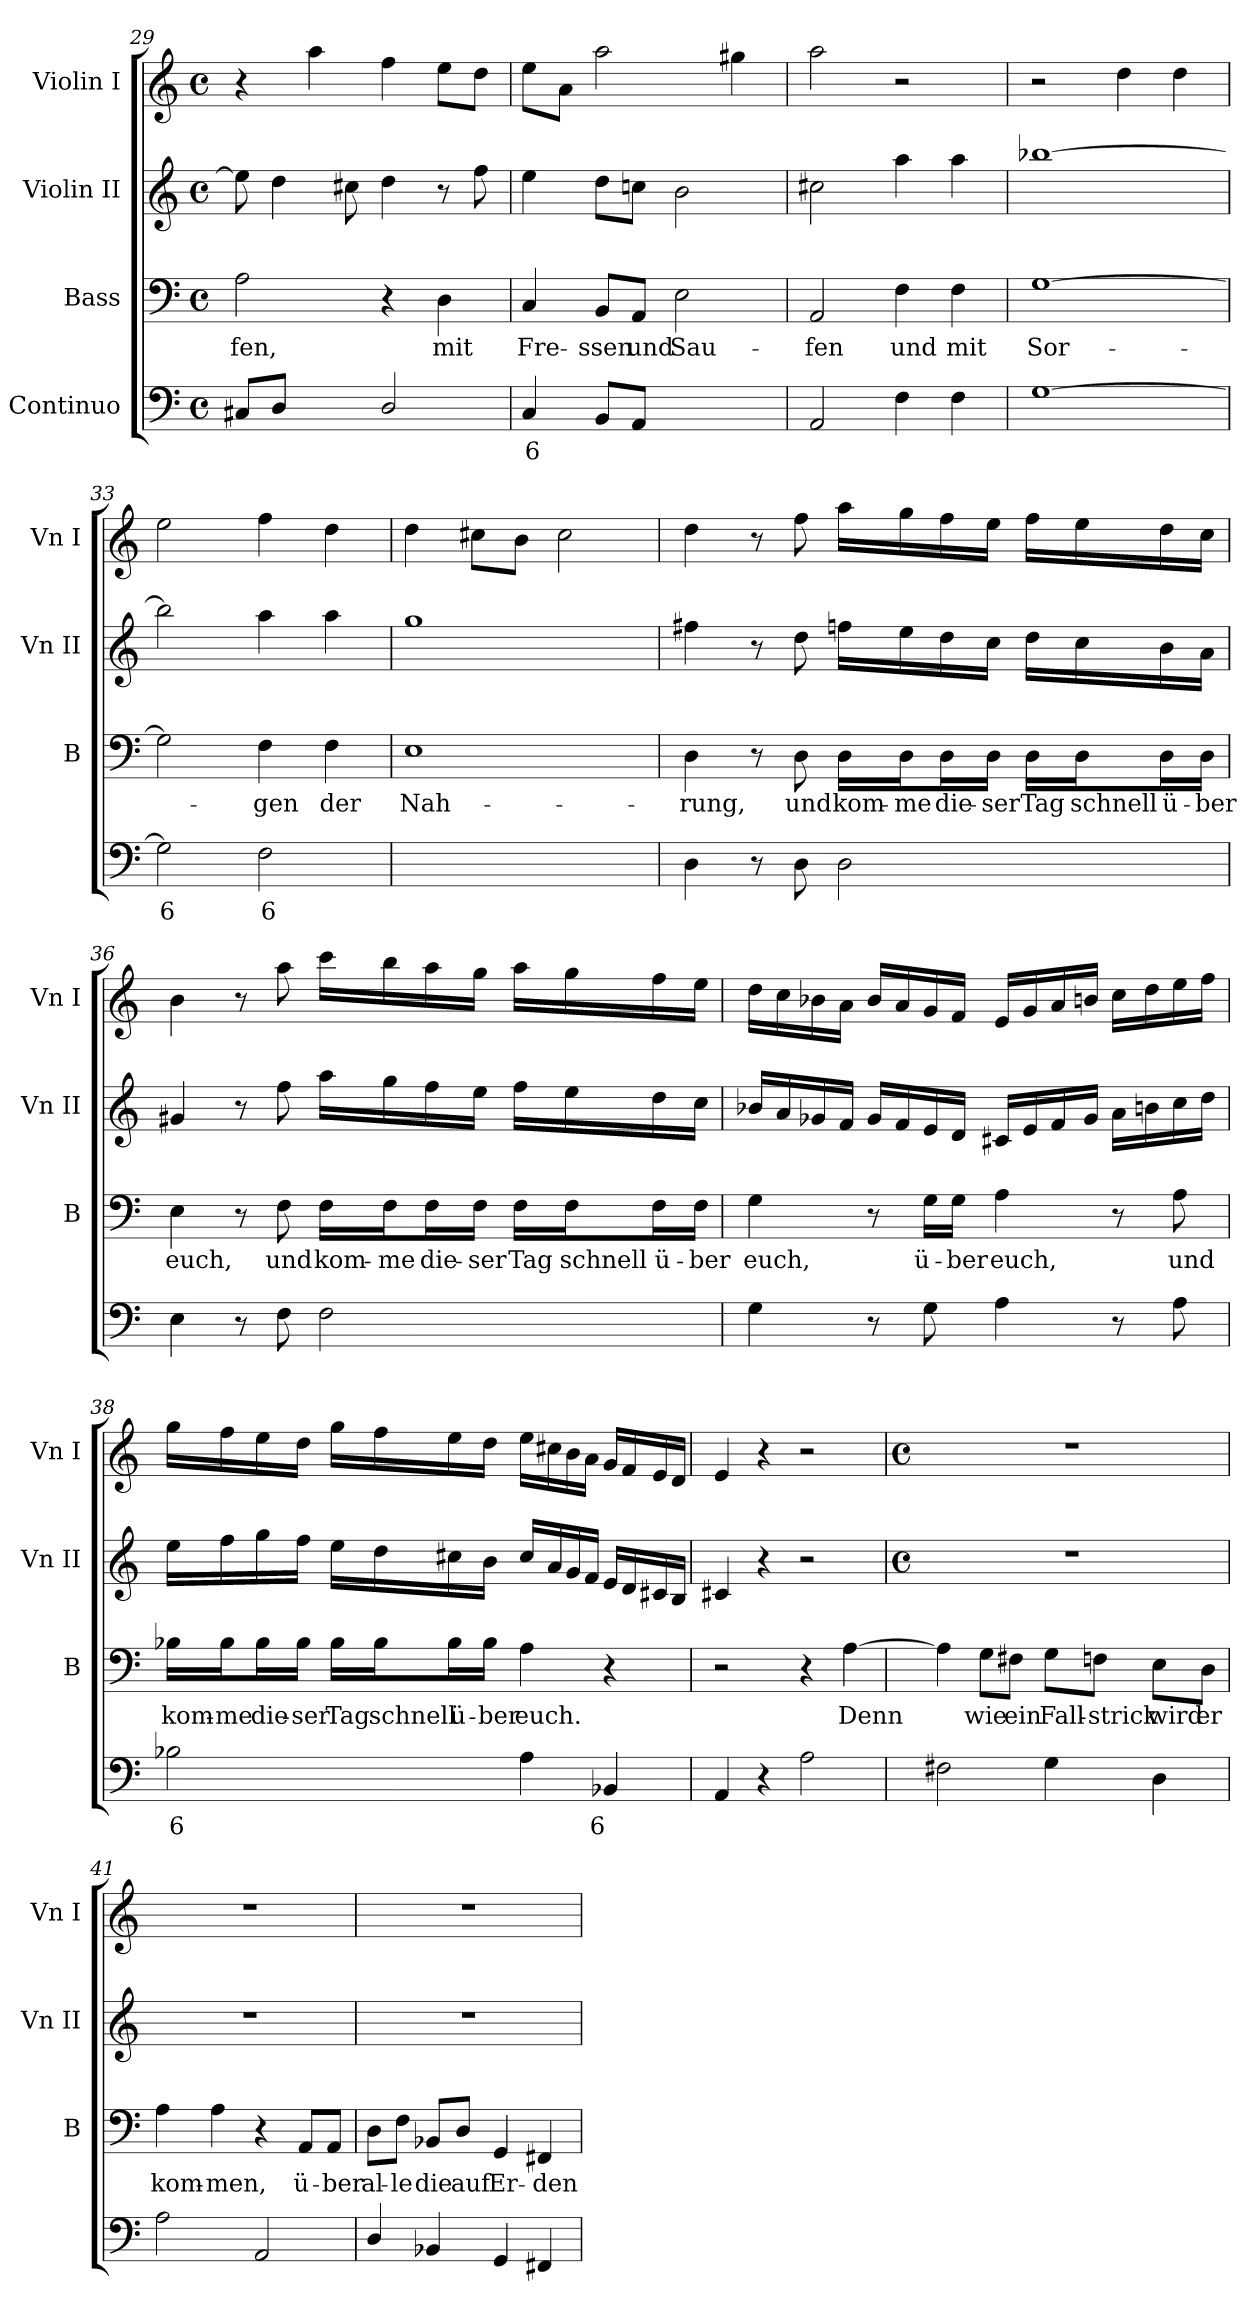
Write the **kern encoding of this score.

**kern	**text	**kern	**text	**kern	**kern
*part4	*part4	*part3	*part3	*part2	*part1
*staff4	*staff4	*staff3	*staff3	*staff2	*staff1
*I"Continuo	*	*I"Bass	*	*I"Violin II	*I"Violin I
*	*	*I'B	*	*I'Vn II	*I'Vn I
*clefF4	*	*clefF4	*	*clefG2	*clefG2
*k[]	*	*k[]	*	*k[]	*k[]
*C:	*	*C:	*	*C:	*C:
*M4/4	*	*M4/4	*	*M4/4	*M4/4
*met(c)	*	*met(c)	*	*met(c)	*met(c)
=29	=29	=29	=29	=29	=29
!	!	!	!LO:LY:b	!	!
8C#XL	.	2A	fen,	8ee]	4r
8DJ	.	.	.	4dd	.
!	!LO:LY:b	!	!	!	!
[8AALyy	4	.	.	.	4aa
8AAJyy]	.	.	.	8cc#X	.
2D/	.	4r	.	4dd	4ff
!	!	!	!LO:LY:b	!	!
.	.	4D	mit	8r	8eeL
.	.	.	.	8ff	8ddJ
!!LO:LB:g=z
=30	=30	=30	=30	=30	=30
!	!LO:LY:b	!	!LO:LY:b	!	!
4C	6	4C	Fre-	4ee	8eeL
.	.	.	.	.	8aJ
!	!	!	!LO:LY:b	!	!
8BBL	.	8BB/L	-ssen	8ddL	2aa
!	!	!	!LO:LY:b	!	!
8AAJ	.	8AA/J	und	8ccnJ	.
!	!LO:LY:b	!	!LO:LY:b	!	!
[4Eyy	4	2E	Sau-	2b	.
4Eyy]	.	.	.	.	4gg#X
=31	=31	=31	=31	=31	=31
!	!	!	!LO:LY:b	!	!
2AA	.	2AA	-fen	2cc#X	2aa
!	!	!	!LO:LY:b	!	!
4F	.	4F	und	4aa	2r
!	!	!	!LO:LY:b	!	!
4F	.	4F	mit	4aa	.
=32	=32	=32	=32	=32	=32
!	!	!	!LO:LY:b	!	!
[1G	.	[1G	Sor-	[1bb-X	2r
.	.	.	.	.	4dd
.	.	.	.	.	4dd
=33	=33	=33	=33	=33	=33
!	!LO:LY:b	!	!	!	!
2G]	6	2G]	.	2bb-]	2ee
!	!LO:LY:b	!	!LO:LY:b	!	!
2F	6	4F	gen	4aa	4ff
!	!	!	!LO:LY:b	!	!
.	.	4F	der	4aa	4dd
=34	=34	=34	=34	=34	=34
!	!LO:LY:b	!	!LO:LY:b	!	!
[2Eyy	7	1E	Nah-	1gg	4dd
.	.	.	.	.	8cc#XL
.	.	.	.	.	8bJ
!	!LO:LY:b	!	!	!	!
2Eyy]	6	.	.	.	2cc#
!!LO:LB:g=z
=35	=35	=35	=35	=35	=35
!	!	!	!LO:LY:b	!	!
4D	.	4D	-rung,	4ff#X	4dd
8r	.	8r	.	8r	8r
!	!	!	!LO:LY:b	!	!
8D	.	8D	und	8dd	8ff
!	!	!	!LO:LY:b	!	!
2D	.	16D\LL	kom-	16ffnLL	16aaLL
!	!	!	!LO:LY:b	!	!
.	.	16D\J	-me	16ee	16gg
!	!	!	!LO:LY:b	!	!
.	.	16D\L	die-	16dd	16ff
!	!	!	!LO:LY:b	!	!
.	.	16D\JJ	-ser	16ccJJ	16eeJJ
!	!	!	!LO:LY:b	!	!
.	.	16D\LL	Tag	16ddLL	16ffLL
!	!	!	!LO:LY:b	!	!
.	.	16D\J	schnell	16cc	16ee
!	!	!	!LO:LY:b	!	!
.	.	16D\L	ü-	16b	16dd
!	!	!	!LO:LY:b	!	!
.	.	16D\JJ	-ber	16aJJ	16ccJJ
=36	=36	=36	=36	=36	=36
!	!	!	!LO:LY:b	!	!
4E	.	4E	euch,	4g#X	4b
8r	.	8r	.	8r	8r
!	!	!	!LO:LY:b	!	!
8F	.	8F	und	8ff	8aa
!	!	!	!LO:LY:b	!	!
2F	.	16F\LL	kom-	16aaLL	16cccLL
!	!	!	!LO:LY:b	!	!
.	.	16F\J	-me	16gg	16bb
!	!	!	!LO:LY:b	!	!
.	.	16F\L	die-	16ff	16aa
!	!	!	!LO:LY:b	!	!
.	.	16F\JJ	-ser	16eeJJ	16ggJJ
!	!	!	!LO:LY:b	!	!
.	.	16F\LL	Tag	16ffLL	16aaLL
!	!	!	!LO:LY:b	!	!
.	.	16F\J	schnell	16ee	16gg
!	!	!	!LO:LY:b	!	!
.	.	16F\L	ü-	16dd	16ff
!	!	!	!LO:LY:b	!	!
.	.	16F\JJ	-ber	16ccJJ	16eeJJ
!!LO:LB:g=z
=37	=37	=37	=37	=37	=37
!	!	!	!LO:LY:b	!	!
4G	.	4G	euch,	16b-XLL	16ddLL
.	.	.	.	16a	16cc
.	.	.	.	16g-X	16b-X
.	.	.	.	16fJJ	16aJJ
8r	.	8r	.	16g-LL	16b-LL
.	.	.	.	16f	16a
!	!	!	!LO:LY:b	!	!
8G	.	16G\LL	ü-	16e	16g
!	!	!	!LO:LY:b	!	!
.	.	16G\JJ	-ber	16dJJ	16fJJ
!	!	!	!LO:LY:b	!	!
4A	.	4A	euch,	16c#XLL	16eLL
.	.	.	.	16e	16g
.	.	.	.	16f	16a
.	.	.	.	16g-JJ	16bnJJ
8r	.	8r	.	16aLL	16ccLL
.	.	.	.	16bn	16dd
!	!	!	!LO:LY:b	!	!
8A	.	8A	und	16cc	16ee
.	.	.	.	16ddJJ	16ffJJ
=38	=38	=38	=38	=38	=38
!	!LO:LY:b	!	!LO:LY:b	!	!
2B-X	6	16B-X\LL	kom-	16eeLL	16ggLL
!	!	!	!LO:LY:b	!	!
.	.	16B-\J	-me	16ff	16ff
!	!	!	!LO:LY:b	!	!
.	.	16B-\L	die-	16gg	16ee
!	!	!	!LO:LY:b	!	!
.	.	16B-\JJ	-ser	16ffJJ	16ddJJ
!	!	!	!LO:LY:b	!	!
.	.	16B-\LL	Tag	16eeLL	16ggLL
!	!	!	!LO:LY:b	!	!
.	.	16B-\J	schnell	16dd	16ff
!	!	!	!LO:LY:b	!	!
.	.	16B-\L	ü-	16cc#X	16ee
!	!	!	!LO:LY:b	!	!
.	.	16B-\JJ	-ber	16bJJ	16ddJJ
!	!	!	!LO:LY:b	!	!
4A	.	4A	euch.	16cc#LL	16eeLL
.	.	.	.	16a	16cc#X
.	.	.	.	16g	16b
.	.	.	.	16fJJ	16aJJ
!	!LO:LY:b	!	!	!	!
4BB-X	6	4r	.	16eLL	16gLL
.	.	.	.	16d	16f
.	.	.	.	16c#X	16e
.	.	.	.	16BJJ	16dJJ
=39	=39	=39	=39	=39	=39
4AA	.	2r	.	4c#X	4e
4r	.	.	.	4r	4r
2A	.	4r	.	2r	2r
!	!	!	!LO:LY:b	!	!
.	.	[4A	Denn	.	.
!!LO:LB:g=z
=40	=40	=40	=40	=40	=40
*	*	*	*	*M4/4	*M4/4
*	*	*	*	*met(c)	*met(c)
2F#X	.	4A]	.	1r	1r
!	!	!	!LO:LY:b	!	!
.	.	8G\L	wie	.	.
!	!	!	!LO:LY:b	!	!
.	.	8F#X\J	ein	.	.
!	!	!	!LO:LY:b	!	!
4G	.	8G\L	Fall-	.	.
!	!	!	!LO:LY:b	!	!
.	.	8Fn\J	-strick	.	.
!	!	!	!LO:LY:b	!	!
4D	.	8E\L	wird	.	.
!	!	!	!LO:LY:b	!	!
.	.	8D\J	er	.	.
=41	=41	=41	=41	=41	=41
!	!	!	!LO:LY:b	!	!
2A	.	4A	kom-	1r	1r
!	!	!	!LO:LY:b	!	!
.	.	4A	-men,	.	.
2AA	.	4r	.	.	.
!	!	!	!LO:LY:b	!	!
.	.	8AA/L	ü-	.	.
!	!	!	!LO:LY:b	!	!
.	.	8AA/J	-ber	.	.
=42	=42	=42	=42	=42	=42
!	!	!	!LO:LY:b	!	!
4D/	.	8D\L	al-	1r	1r
!	!	!	!LO:LY:b	!	!
.	.	8F\J	-le	.	.
!	!	!	!LO:LY:b	!	!
4BB-X	.	8BB-X/L	die	.	.
!	!	!	!LO:LY:b	!	!
.	.	8D/J	auf	.	.
!	!	!	!LO:LY:b	!	!
4GG	.	4GG	Er-	.	.
!	!	!	!LO:LY:b	!	!
4FF#X	.	4FF#X	-den	.	.
=	=	=	=	=	=
*-	*-	*-	*-	*-	*-
